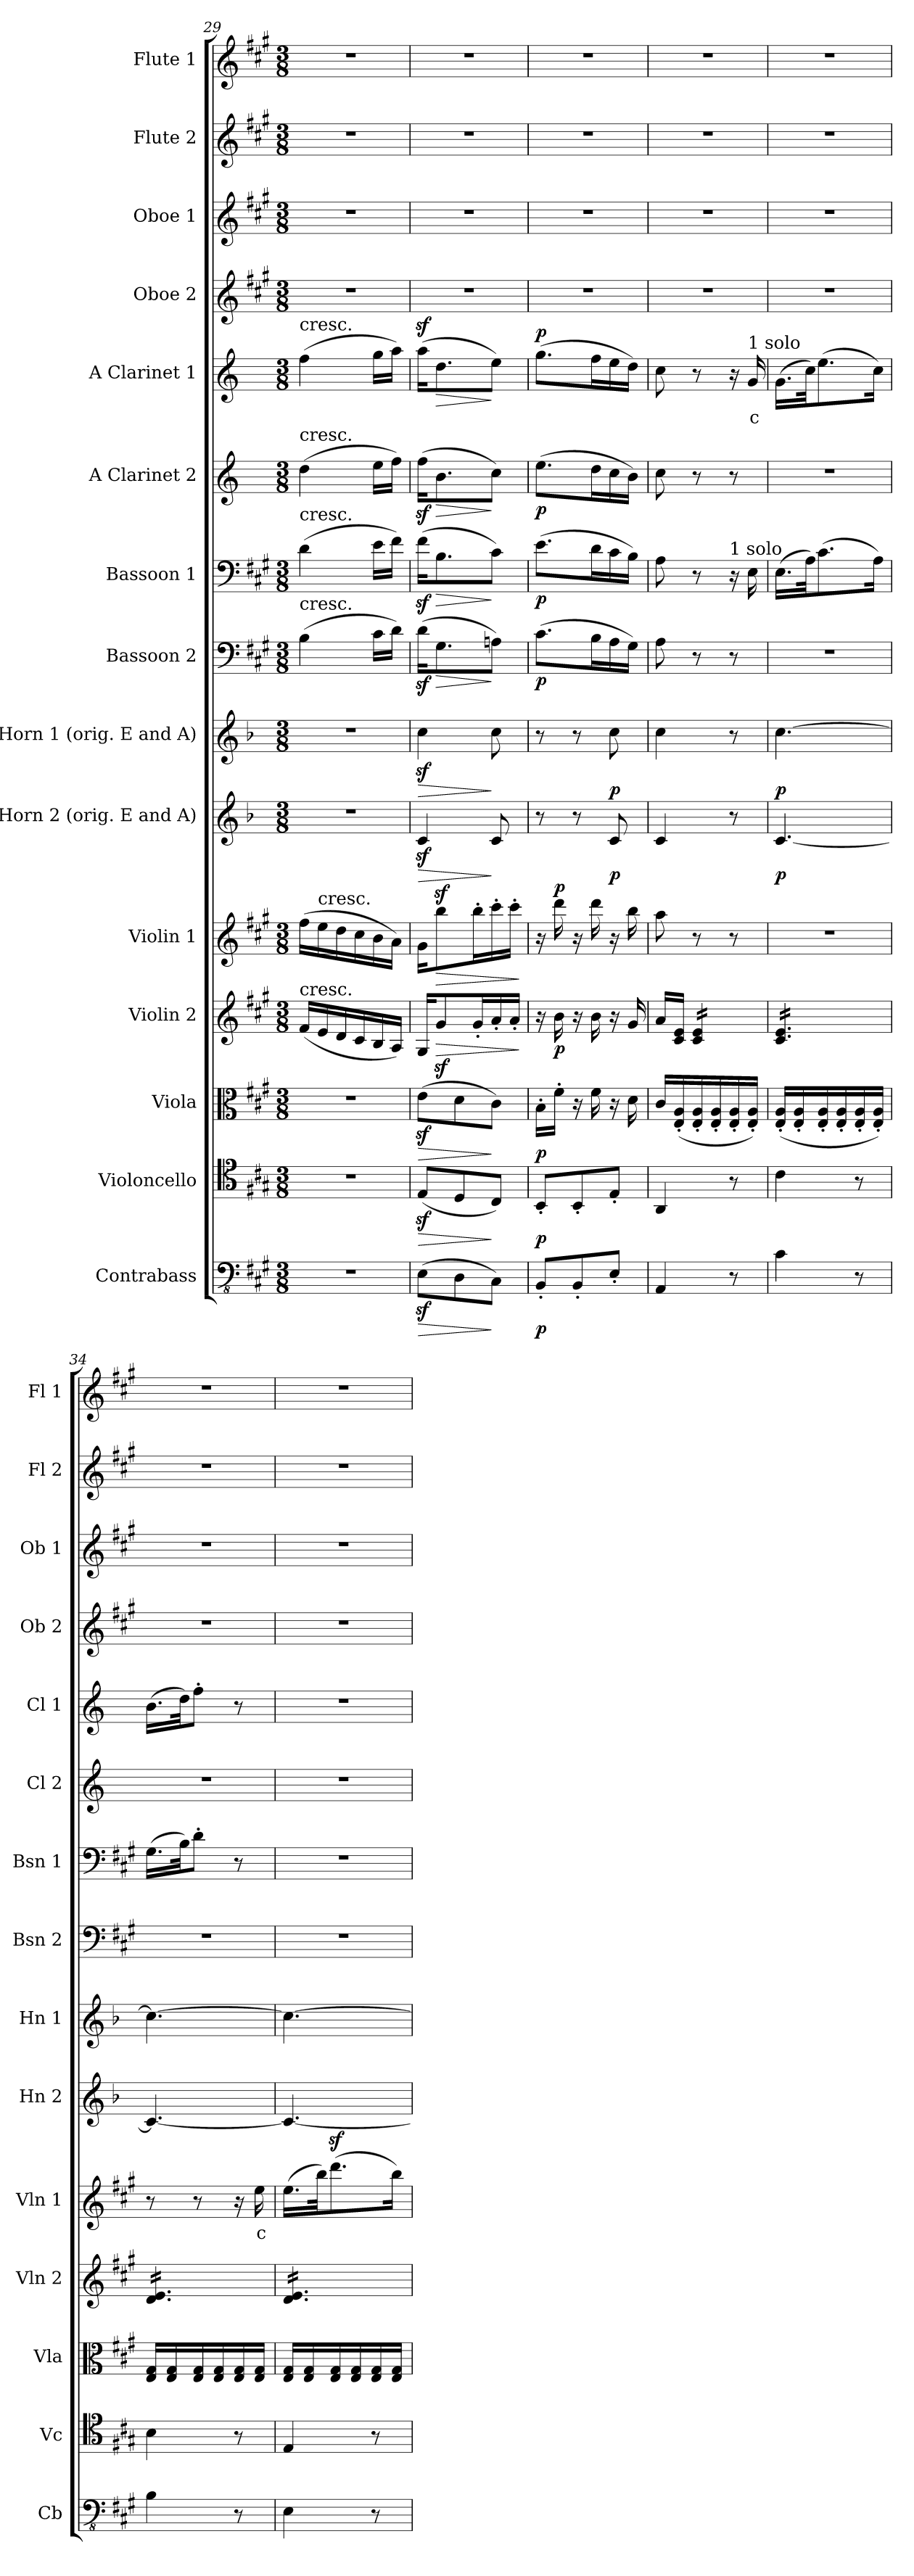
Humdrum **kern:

**kern	**dynam	**kern	**dynam	**kern	**dynam	**kern	**dynam	**kern	**text	**dynam	**kern	**dynam	**kern	**dynam	**kern	**dynam	**kern	**dynam	**kern	**dynam	**kern	**text	**dynam	**kern	**kern	**kern	**kern
*part15	*part15	*part14	*part14	*part13	*part13	*part12	*part12	*part11	*part11	*part11	*part10	*part10	*part9	*part9	*part8	*part8	*part7	*part7	*part6	*part6	*part5	*part5	*part5	*part4	*part3	*part2	*part1
*staff15	*staff15	*staff14	*staff14	*staff13	*staff13	*staff12	*staff12	*staff11	*staff11	*staff11	*staff10	*staff10	*staff9	*staff9	*staff8	*staff8	*staff7	*staff7	*staff6	*staff6	*staff5	*staff5	*staff5	*staff4	*staff3	*staff2	*staff1
*I"Contrabass	*	*I"Violoncello	*	*I"Viola	*	*I"Violin 2	*	*I"Violin 1	*	*	*I"E Horn 2 (orig. E and A)	*	*I"E Horn 1 (orig. E and A)	*	*I"Bassoon 2	*	*I"Bassoon 1	*	*I"A Clarinet 2	*	*I"A Clarinet 1	*	*	*I"Oboe 2	*I"Oboe 1	*I"Flute 2	*I"Flute 1
*I'Cb	*	*I'Vc	*	*I'Vla	*	*I'Vln 2	*	*I'Vln 1	*	*	*I'Hn 2	*	*I'Hn 1	*	*I'Bsn 2	*	*I'Bsn 1	*	*I'Cl 2	*	*I'Cl 1	*	*	*I'Ob 2	*I'Ob 1	*I'Fl 2	*I'Fl 1
*clefFv4	*	*clefC4	*	*clefC3	*	*clefG2	*	*clefG2	*	*	*clefG2	*	*clefG2	*	*clefF4	*	*clefF4	*	*clefG2	*	*clefG2	*	*	*clefG2	*clefG2	*clefG2	*clefG2
*	*	*	*	*	*	*	*	*	*	*	*ITrd5c8	*	*ITrd5c8	*	*	*	*	*	*ITrd2c3	*	*ITrd2c3	*	*	*	*	*	*
*k[f#c#g#]	*	*k[f#c#g#]	*	*k[f#c#g#]	*	*k[f#c#g#]	*	*k[f#c#g#]	*	*	*k[f#c#g#]	*	*k[f#c#g#]	*	*k[f#c#g#]	*	*k[f#c#g#]	*	*k[f#c#g#]	*	*k[f#c#g#]	*	*	*k[f#c#g#]	*k[f#c#g#]	*k[f#c#g#]	*k[f#c#g#]
*M3/8	*	*M3/8	*	*M3/8	*	*M3/8	*	*M3/8	*	*	*M3/8	*	*M3/8	*	*M3/8	*	*M3/8	*	*M3/8	*	*M3/8	*	*	*M3/8	*M3/8	*M3/8	*M3/8
=29	=29	=29	=29	=29	=29	=29	=29	=29	=29	=29	=29	=29	=29	=29	=29	=29	=29	=29	=29	=29	=29	=29	=29	=29	=29	=29	=29
!	!	!	!	!	!	!	!	!	!	!	!	!	!	!	!	!	!	!	!	!	!LO:TX:a:t=cresc.	!	!	!	!	!	!
!	!	!	!	!	!	!	!	!	!	!	!	!	!	!	!	!	!	!	!LO:TX:a:t=cresc.	!	!	!	!	!	!	!	!
!	!	!	!	!	!	!	!	!	!	!	!	!	!	!	!	!	!LO:TX:a:t=cresc.	!	!	!	!	!	!	!	!	!	!
!	!	!	!	!	!	!	!	!	!	!	!	!	!	!	!LO:TX:a:t=cresc.	!	!	!	!	!	!	!	!	!	!	!	!
!	!	!	!	!	!	!LO:TX:a:t=cresc.	!	!	!	!	!	!	!	!	!	!	!	!	!	!	!	!	!	!	!	!	!
4.r	.	4.r	.	4.r	.	(16f#/LL	.	(16ff#\LL	.	.	4.r	.	4.r	.	(4B\	.	(4d\	.	(4b\	.	(4dd\	.	.	4.r	4.r	4.r	4.r
!	!	!	!	!	!	!	!	!LO:TX:a:t=cresc.	!	!	!	!	!	!	!	!	!	!	!	!	!	!	!	!	!	!	!
.	.	.	.	.	.	16e/	.	16ee\	.	.	.	.	.	.	.	.	.	.	.	.	.	.	.	.	.	.	.
.	.	.	.	.	.	16d/	.	16dd\	.	.	.	.	.	.	.	.	.	.	.	.	.	.	.	.	.	.	.
.	.	.	.	.	.	16c#/	.	16cc#\	.	.	.	.	.	.	.	.	.	.	.	.	.	.	.	.	.	.	.
.	.	.	.	.	.	16B/	.	16b\	.	.	.	.	.	.	16c#\LL	.	16e\LL	.	16cc#\LL	.	16ee\LL	.	.	.	.	.	.
.	.	.	.	.	.	16A/JJ)	.	16a\JJ)	.	.	.	.	.	.	16d\JJ)	.	16f#\JJ)	.	16dd\JJ)	.	16ff#\JJ)	.	.	.	.	.	.
=30	=30	=30	=30	=30	=30	=30	=30	=30	=30	=30	=30	=30	=30	=30	=30	=30	=30	=30	=30	=30	=30	=30	=30	=30	=30	=30	=30
!	!LO:HP:b	!	!LO:HP:b	!	!LO:HP:b	!	!	!	!	!	!	!LO:HP:b	!	!LO:HP:b	!	!	!	!	!	!	!	!	!	!	!	!	!
(8EEz<\L	>	(8Ez</L	>	(8ez<\L	>	16G#/KL	.	16g#\KL	.	.	4Ez</	>	4ez<\	>	(16dz<\KL	.	(16f#z<\KL	.	(16ddz<\KL	.	(16ff#z<\KL	.	.	4.r	4.r	4.r	4.r
!	!	!	!	!	!	!	!LO:HP:b	!	!	!LO:HP:b	!	!	!	!	!	!LO:HP:b	!	!LO:HP:b	!	!LO:HP:b	!	!	!LO:HP:b	!	!	!	!
.	.	.	.	.	.	8g#z</	>	8bbz<\	.	>	.	.	.	.	8.G#\	>	8.B\	>	8.g#\	>	8.b\	.	>	.	.	.	.
8DD\	.	8D/	.	8d\	.	.	.	.	.	.	.	.	.	.	.	.	.	.	.	.	.	.	.	.	.	.	.
.	.	.	.	.	.	16g#'/L	.	16bb'\L	.	.	.	.	.	.	.	.	.	.	.	.	.	.	.	.	.	.	.
8CC#\J)	]	8C#/J)	]	8c#\J)	]	16a'/	.	16ccc#'\	.	.	8E/	]	8e\	]	8An\J)	]	8c#\J)	]	8a\J)	]	8cc#\J)	.	]	.	.	.	.
.	.	.	.	.	.	16a'/JJ	.	16ccc#'\JJ	.	.	.	.	.	.	.	.	.	.	.	.	.	.	.	.	.	.	.
.	.	.	.	.	.	.	]	.	.	]	.	.	.	.	.	.	.	.	.	.	.	.	.	.	.	.	.
=31	=31	=31	=31	=31	=31	=31	=31	=31	=31	=31	=31	=31	=31	=31	=31	=31	=31	=31	=31	=31	=31	=31	=31	=31	=31	=31	=31
!	!LO:DY:b	!	!LO:DY:b	!	!LO:DY:b	!	!	!	!	!	!	!	!	!	!	!LO:DY:b	!	!LO:DY:b	!	!LO:DY:b	!	!	!LO:DY:b	!	!	!	!
8BBB'/L	p	8BB'/L	p	16B'\LL	p	16r	.	16r	.	.	8r	.	8r	.	(8.c#\L	p	(8.e\L	p	(8.cc#\L	p	(8.ee\L	.	p	4.r	4.r	4.r	4.r
!	!	!	!	!	!	!	!LO:DY:b	!	!	!LO:DY:b	!	!	!	!	!	!	!	!	!	!	!	!	!	!	!	!	!
.	.	.	.	16f#'\JJ	.	16b\	p	16ddd\	.	p	.	.	.	.	.	.	.	.	.	.	.	.	.	.	.	.	.
8BBB'/	.	8BB'/	.	16r	.	16r	.	16r	.	.	8r	.	8r	.	.	.	.	.	.	.	.	.	.	.	.	.	.
.	.	.	.	16f#\	.	16b\	.	16ddd\	.	.	.	.	.	.	16B\L	.	16d\L	.	16b\L	.	16dd\L	.	.	.	.	.	.
!	!	!	!	!	!	!	!	!	!	!	!	!LO:DY:b	!	!LO:DY:b	!	!	!	!	!	!	!	!	!	!	!	!	!
8EE'/J	.	8E'/J	.	16r	.	16r	.	16r	.	.	8E/	p	8e\	p	16A\	.	16c#\	.	16a\	.	16cc#\	.	.	.	.	.	.
.	.	.	.	16d\	.	16g#/	.	16bb\	.	.	.	.	.	.	16G#\JJ)	.	16B\JJ)	.	16g#\JJ)	.	16b\JJ)	.	.	.	.	.	.
=32	=32	=32	=32	=32	=32	=32	=32	=32	=32	=32	=32	=32	=32	=32	=32	=32	=32	=32	=32	=32	=32	=32	=32	=32	=32	=32	=32
4AAA/	.	4AA/	.	16c#/LL	.	16a/LL	.	8aa\	.	.	4E/	.	4e\	.	8A\	.	8A\	.	8a\	.	8a\	.	.	4.r	4.r	4.r	4.r
.	.	.	.	(16E/' 16A/'	.	16c#/ 16e/JJ	.	.	.	.	.	.	.	.	.	.	.	.	.	.	.	.	.	.	.	.	.
*	*	*	*	*	*	*tremolo	*	*	*	*	*	*	*	*	*	*	*	*	*	*	*	*	*	*	*	*	*
.	.	.	.	16E/' 16A/'	.	16c#/ 16e/LL	.	8r	.	.	.	.	.	.	8r	.	8r	.	8r	.	8r	.	.	.	.	.	.
.	.	.	.	16E/' 16A/'	.	16c#/ 16e/	.	.	.	.	.	.	.	.	.	.	.	.	.	.	.	.	.	.	.	.	.
!	!	!	!	!	!	!	!	!	!	!	!	!	!	!	!	!	!LO:TX:a:t=1 solo	!	!	!	!	!	!	!	!	!	!
8r	.	8r	.	16E/' 16A/'	.	16c#/ 16e/	.	8r	.	.	8r	.	8r	.	8r	.	16r	.	8r	.	16r	.	.	.	.	.	.
!	!	!	!	!	!	!	!	!	!	!	!	!	!	!	!	!	!	!	!	!	!LO:TX:a:t=1 solo	!	!	!	!	!	!
!	!	!	!	!	!	!	!	!	!	!	!	!	!	!	!	!	!	!	!	!	!	!LO:LY:b:color=#FF0000	!	!	!	!	!
.	.	.	.	16E/' 16A/'JJ)	.	16c#/ 16e/JJ	.	.	.	.	.	.	.	.	.	.	16E\	.	.	.	16e/	c	.	.	.	.	.
=33	=33	=33	=33	=33	=33	=33	=33	=33	=33	=33	=33	=33	=33	=33	=33	=33	=33	=33	=33	=33	=33	=33	=33	=33	=33	=33	=33
!	!	!	!	!	!	!	!	!	!	!	!	!LO:DY:b	!	!LO:DY:b	!	!	!	!	!	!	!	!	!	!	!	!	!
4C#\	.	4c#\	.	(16E/' 16A/'LL	.	16c#/ 16e/LL	.	4.r	.	.	[4.E/	p	[4.e\	p	4.r	.	(16.E\LL	.	4.r	.	(16.e\LL	.	.	4.r	4.r	4.r	4.r
.	.	.	.	16E/' 16A/'	.	16c#/ 16e/	.	.	.	.	.	.	.	.	.	.	.	.	.	.	.	.	.	.	.	.	.
.	.	.	.	.	.	.	.	.	.	.	.	.	.	.	.	.	32A\JK)	.	.	.	32a\JK)	.	.	.	.	.	.
.	.	.	.	16E/' 16A/'	.	16c#/ 16e/	.	.	.	.	.	.	.	.	.	.	(8.c#\	.	.	.	(8.cc#\	.	.	.	.	.	.
.	.	.	.	16E/' 16A/'	.	16c#/ 16e/	.	.	.	.	.	.	.	.	.	.	.	.	.	.	.	.	.	.	.	.	.
8r	.	8r	.	16E/' 16A/'	.	16c#/ 16e/	.	.	.	.	.	.	.	.	.	.	.	.	.	.	.	.	.	.	.	.	.
.	.	.	.	16E/' 16A/'JJ)	.	16c#/ 16e/JJ	.	.	.	.	.	.	.	.	.	.	16A\Jk)	.	.	.	16a\Jk)	.	.	.	.	.	.
=34	=34	=34	=34	=34	=34	=34	=34	=34	=34	=34	=34	=34	=34	=34	=34	=34	=34	=34	=34	=34	=34	=34	=34	=34	=34	=34	=34
4BB\	.	4B\	.	16E/ 16G#/LL	.	16d/ 16e/LL	.	8r	.	.	4.E/_	.	4.e\_	.	4.r	.	(16.G#\LL	.	4.r	.	(16.g#\LL	.	.	4.r	4.r	4.r	4.r
.	.	.	.	16E/ 16G#/	.	16d/ 16e/	.	.	.	.	.	.	.	.	.	.	.	.	.	.	.	.	.	.	.	.	.
.	.	.	.	.	.	.	.	.	.	.	.	.	.	.	.	.	32B\JK)	.	.	.	32b\JK)	.	.	.	.	.	.
.	.	.	.	16E/ 16G#/	.	16d/ 16e/	.	8r	.	.	.	.	.	.	.	.	8d'\J	.	.	.	8dd'\J	.	.	.	.	.	.
.	.	.	.	16E/ 16G#/	.	16d/ 16e/	.	.	.	.	.	.	.	.	.	.	.	.	.	.	.	.	.	.	.	.	.
8r	.	8r	.	16E/ 16G#/	.	16d/ 16e/	.	16r	.	.	.	.	.	.	.	.	8r	.	.	.	8r	.	.	.	.	.	.
!	!	!	!	!	!	!	!	!	!LO:LY:b:color=#FF0000	!	!	!	!	!	!	!	!	!	!	!	!	!	!	!	!	!	!
.	.	.	.	16E/ 16G#/JJ	.	16d/ 16e/JJ	.	16ee\	c	.	.	.	.	.	.	.	.	.	.	.	.	.	.	.	.	.	.
=35	=35	=35	=35	=35	=35	=35	=35	=35	=35	=35	=35	=35	=35	=35	=35	=35	=35	=35	=35	=35	=35	=35	=35	=35	=35	=35	=35
4EE\	.	4E/	.	16E/ 16G#/LL	.	16d/ 16e/LL	.	(16.ee\LL	.	.	4.E/_	.	4.e\_	.	4.r	.	4.r	.	4.r	.	4.r	.	.	4.r	4.r	4.r	4.r
.	.	.	.	16E/ 16G#/	.	16d/ 16e/	.	.	.	.	.	.	.	.	.	.	.	.	.	.	.	.	.	.	.	.	.
.	.	.	.	.	.	.	.	32bb\JK)	.	.	.	.	.	.	.	.	.	.	.	.	.	.	.	.	.	.	.
.	.	.	.	16E/ 16G#/	.	16d/ 16e/	.	(8.dddz<\	.	.	.	.	.	.	.	.	.	.	.	.	.	.	.	.	.	.	.
.	.	.	.	16E/ 16G#/	.	16d/ 16e/	.	.	.	.	.	.	.	.	.	.	.	.	.	.	.	.	.	.	.	.	.
8r	.	8r	.	16E/ 16G#/	.	16d/ 16e/	.	.	.	.	.	.	.	.	.	.	.	.	.	.	.	.	.	.	.	.	.
.	.	.	.	16E/ 16G#/JJ	.	16d/ 16e/JJ	.	16bb\Jk)	.	.	.	.	.	.	.	.	.	.	.	.	.	.	.	.	.	.	.
*	*	*	*	*	*	*Xtremolo	*	*	*	*	*	*	*	*	*	*	*	*	*	*	*	*	*	*	*	*	*
=	=	=	=	=	=	=	=	=	=	=	=	=	=	=	=	=	=	=	=	=	=	=	=	=	=	=	=
*-	*-	*-	*-	*-	*-	*-	*-	*-	*-	*-	*-	*-	*-	*-	*-	*-	*-	*-	*-	*-	*-	*-	*-	*-	*-	*-	*-
